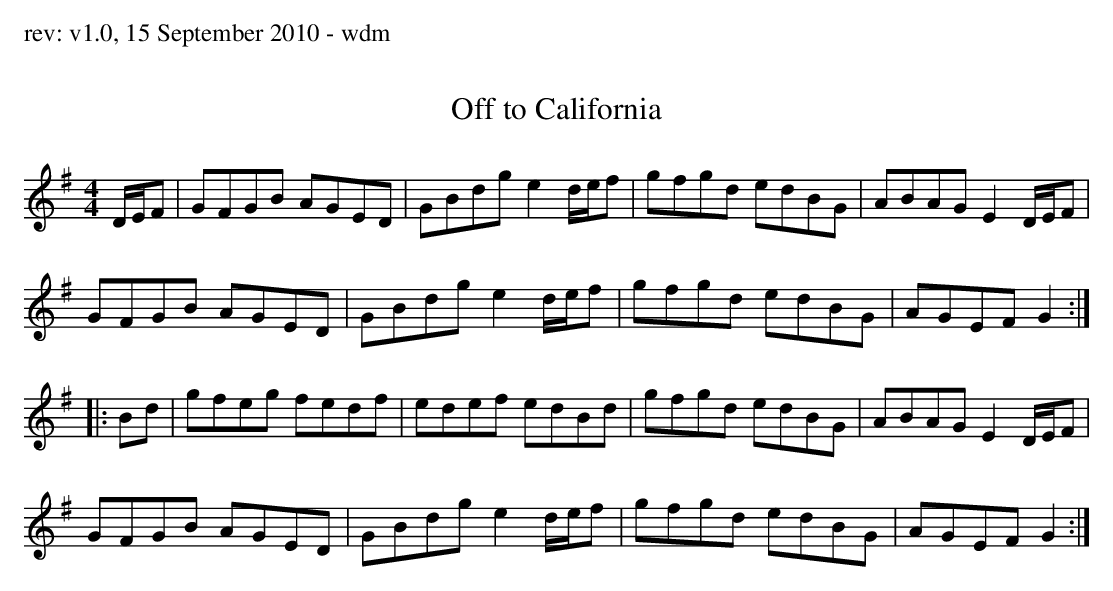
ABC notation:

X:1
T:Off to California
L:1/8
M:4/4
K:G
D/E/F|GFGB AGED|GBdg e2 d/e/f|gfgd edBG|ABAG E2 D/E/F|
GFGB AGED|GBdg e2 d/e/f|gfgd edBG|AGEF G2:|
|:Bd|gfeg fedf|edef edBd|gfgd edBG|ABAG E2 D/E/F|
GFGB AGED|GBdg e2 d/e/f|gfgd edBG|AGEF G2:|
